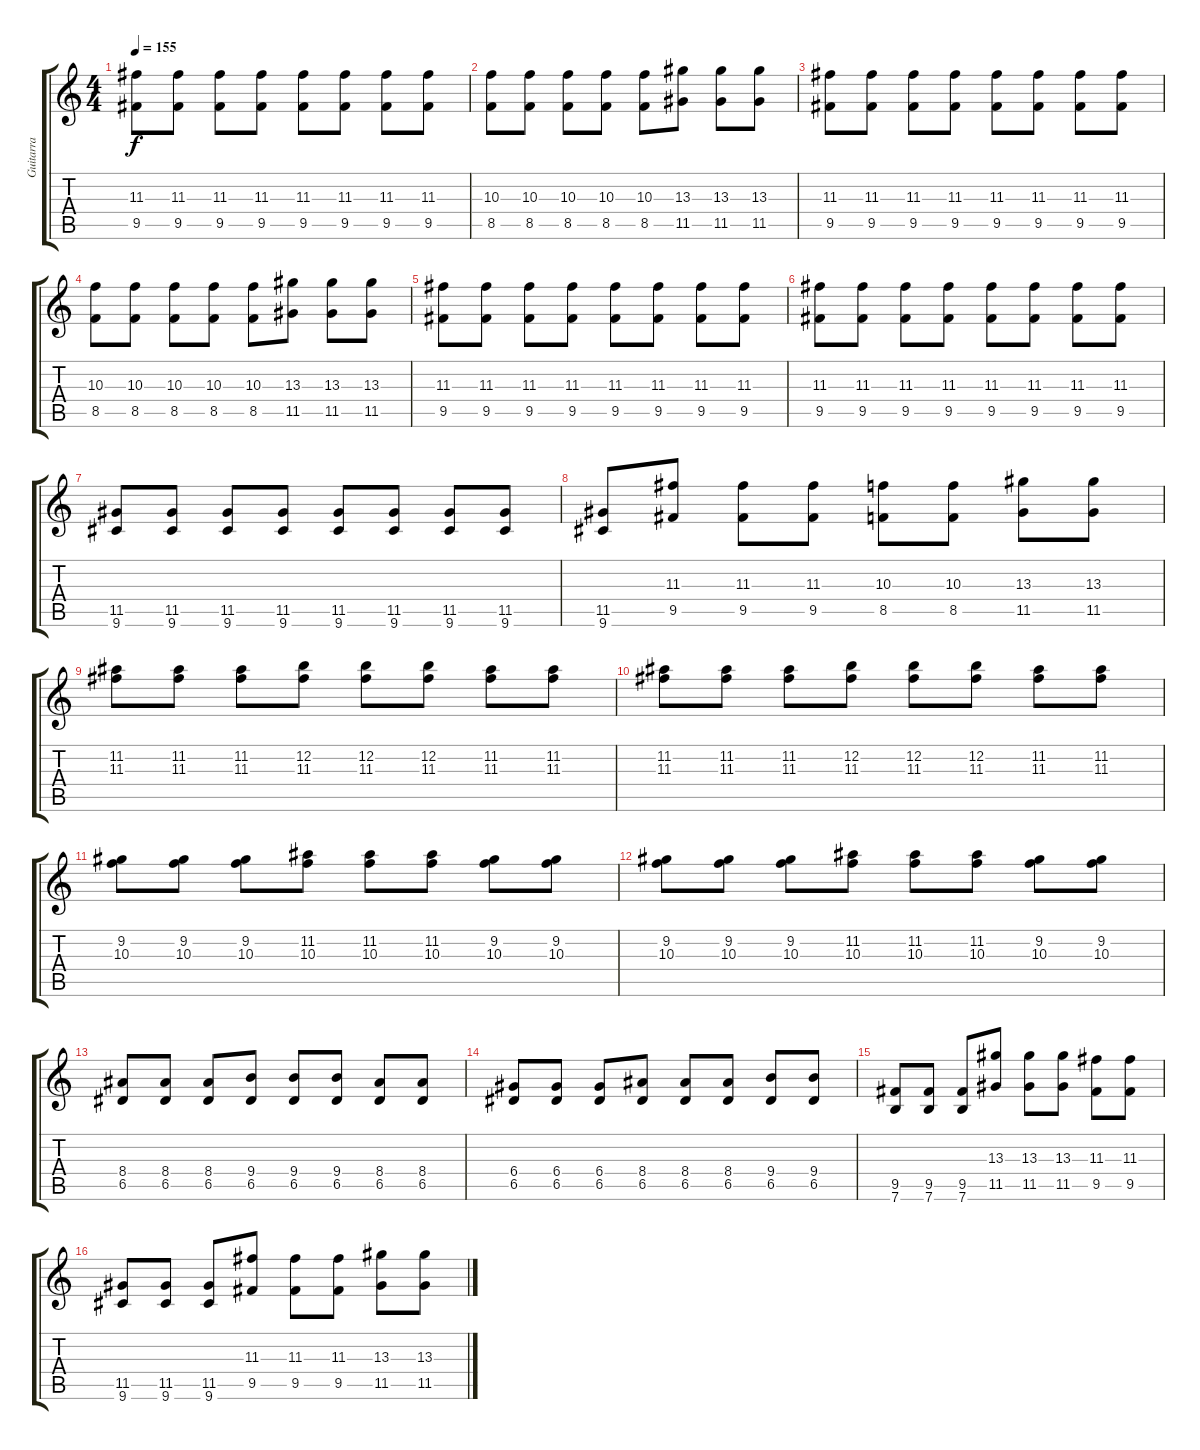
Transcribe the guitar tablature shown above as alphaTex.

\track ("Guitarra" "Guitarra") {instrument distortionguitar}
\staff {score tabs}
\tuning (E4 B3 G3 D3 A2 E2) {hide}
\ts (4 4)
\tempo 155
\clef g2
\ks c
(11.3 9.5).8{dy f} (11.3 9.5).8 (11.3 9.5).8 (11.3 9.5).8 (11.3 9.5).8 (11.3 9.5).8 (11.3 9.5).8 (11.3 9.5).8 |
(10.3 8.5).8 (10.3 8.5).8 (10.3 8.5).8 (10.3 8.5).8 (10.3 8.5).8 (13.3 11.5).8 (13.3 11.5).8 (13.3 11.5).8 |
(11.3 9.5).8 (11.3 9.5).8 (11.3 9.5).8 (11.3 9.5).8 (11.3 9.5).8 (11.3 9.5).8 (11.3 9.5).8 (11.3 9.5).8 |
(10.3 8.5).8 (10.3 8.5).8 (10.3 8.5).8 (10.3 8.5).8 (10.3 8.5).8 (13.3 11.5).8 (13.3 11.5).8 (13.3 11.5).8 |
(11.3 9.5).8 (11.3 9.5).8 (11.3 9.5).8 (11.3 9.5).8 (11.3 9.5).8 (11.3 9.5).8 (11.3 9.5).8 (11.3 9.5).8 |
(11.3 9.5).8 (11.3 9.5).8 (11.3 9.5).8 (11.3 9.5).8 (11.3 9.5).8 (11.3 9.5).8 (11.3 9.5).8 (11.3 9.5).8 |
(11.5 9.6).8 (11.5 9.6).8 (11.5 9.6).8 (11.5 9.6).8 (11.5 9.6).8 (11.5 9.6).8 (11.5 9.6).8 (11.5 9.6).8 |
(11.5 9.6).8 (11.3 9.5).8 (11.3 9.5).8 (11.3 9.5).8 (10.3 8.5).8 (10.3 8.5).8 (13.3 11.5).8 (13.3 11.5).8 |
(11.2 11.3).8 (11.2 11.3).8 (11.2 11.3).8 (12.2 11.3).8 (12.2 11.3).8 (12.2 11.3).8 (11.2 11.3).8 (11.2 11.3).8 |
(11.2 11.3).8 (11.2 11.3).8 (11.2 11.3).8 (12.2 11.3).8 (12.2 11.3).8 (12.2 11.3).8 (11.2 11.3).8 (11.2 11.3).8 |
(9.2 10.3).8 (9.2 10.3).8 (9.2 10.3).8 (11.2 10.3).8 (11.2 10.3).8 (11.2 10.3).8 (9.2 10.3).8 (9.2 10.3).8 |
(9.2 10.3).8 (9.2 10.3).8 (9.2 10.3).8 (11.2 10.3).8 (11.2 10.3).8 (11.2 10.3).8 (9.2 10.3).8 (9.2 10.3).8 |
(8.4 6.5).8 (8.4 6.5).8 (8.4 6.5).8 (9.4 6.5).8 (9.4 6.5).8 (9.4 6.5).8 (8.4 6.5).8 (8.4 6.5).8 |
(6.4 6.5).8 (6.4 6.5).8 (6.4 6.5).8 (8.4 6.5).8 (8.4 6.5).8 (8.4 6.5).8 (9.4 6.5).8 (9.4 6.5).8 |
(9.5 7.6).8 (9.5 7.6).8 (9.5 7.6).8 (13.3 11.5).8 (13.3 11.5).8 (13.3 11.5).8 (11.3 9.5).8 (11.3 9.5).8 |
(11.5 9.6).8 (11.5 9.6).8 (11.5 9.6).8 (11.3 9.5).8 (11.3 9.5).8 (11.3 9.5).8 (13.3 11.5).8 (13.3 11.5).8
